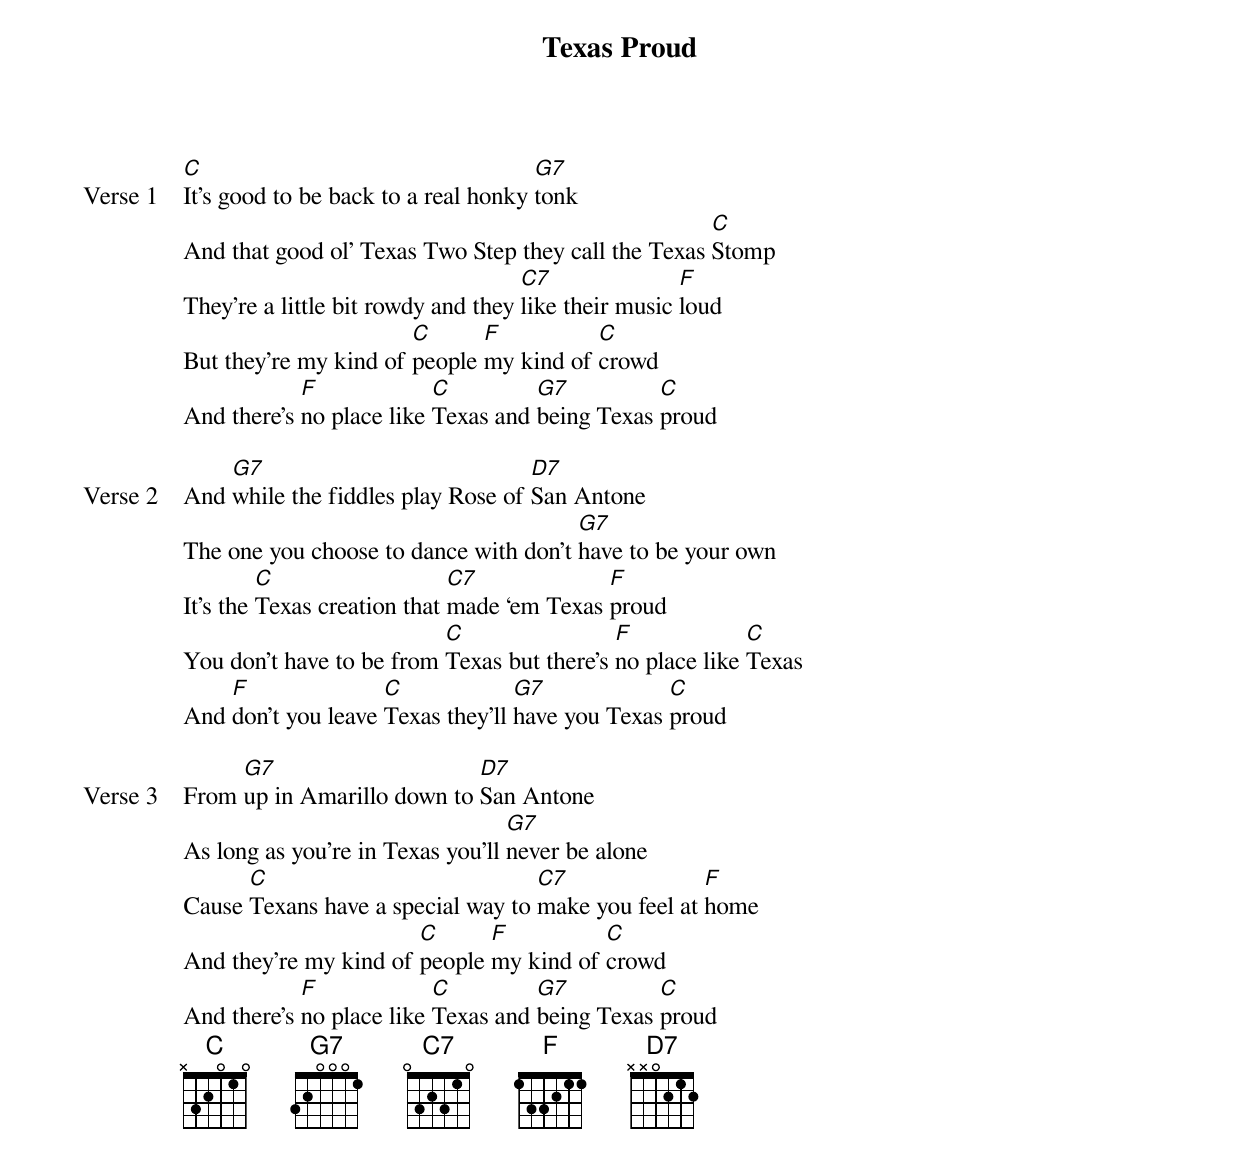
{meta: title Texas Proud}
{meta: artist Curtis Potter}
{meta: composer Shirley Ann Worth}

{start_of_verse: Verse 1}
[C]It’s good to be back to a real honky [G7]tonk
And that good ol’ Texas Two Step they call the Texas [C]Stomp
They’re a little bit rowdy and they [C7]like their music [F]loud
But they’re my kind of [C]people [F]my kind of [C]crowd
And there’s [F]no place like [C]Texas and [G7]being Texas [C]proud
{end_of_verse}

{start_of_verse: Verse 2}
And [G7]while the fiddles play Rose of [D7]San Antone
The one you choose to dance with don’t [G7]have to be your own
It’s the [C]Texas creation that [C7]made ‘em Texas [F]proud
You don’t have to be from [C]Texas but there’s [F]no place like [C]Texas
And [F]don’t you leave [C]Texas they’ll [G7]have you Texas [C]proud
{end_of_verse}

{start_of_verse: Verse 3}
From [G7]up in Amarillo down to [D7]San Antone
As long as you’re in Texas you’ll [G7]never be alone
Cause [C]Texans have a special way to [C7]make you feel at [F]home
And they’re my kind of [C]people [F]my kind of [C]crowd
And there’s [F]no place like [C]Texas and [G7]being Texas [C]proud
{end_of_verse}
